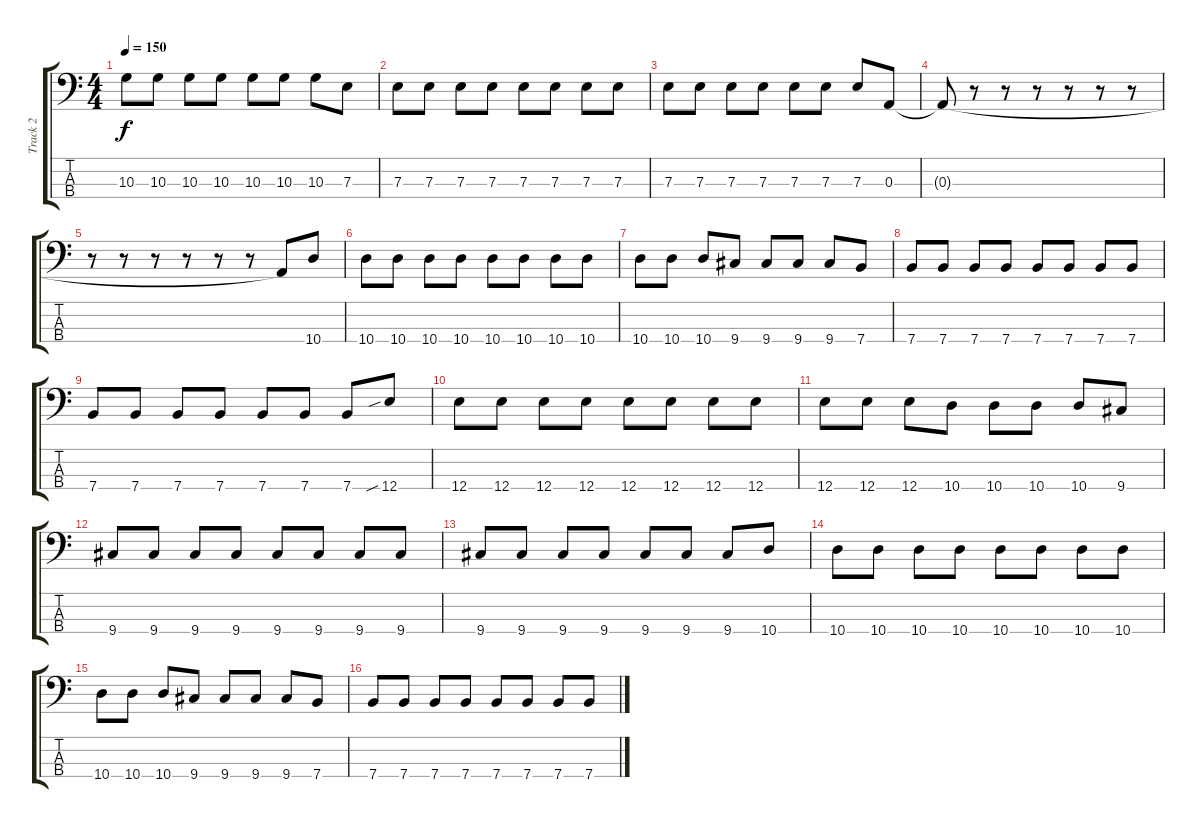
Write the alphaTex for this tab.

\track ("Track 2" "Track 2") {instrument electricbasspick}
\staff {score tabs}
\tuning (G2 D2 A1 E1) {hide}
\ts (4 4)
\tempo 150
\clef f4
\ks c
10.3.8{dy f} 10.3.8 10.3.8 10.3.8 10.3.8 10.3.8 10.3.8 7.3.8 |
7.3.8 7.3.8 7.3.8 7.3.8 7.3.8 7.3.8 7.3.8 7.3.8 |
7.3.8 7.3.8 7.3.8 7.3.8 7.3.8 7.3.8 7.3.8 0.3.8 |
0.3{t}.8 r.8 r.8 r.8 r.8 r.8 r.8 |
r.8 r.8 r.8 r.8 r.8 r.8 0.3{t}.8 10.4.8 |
10.4.8 10.4.8 10.4.8 10.4.8 10.4.8 10.4.8 10.4.8 10.4.8 |
10.4.8 10.4.8 10.4.8 9.4.8 9.4.8 9.4.8 9.4.8 7.4.8 |
7.4.8 7.4.8 7.4.8 7.4.8 7.4.8 7.4.8 7.4.8 7.4.8 |
7.4.8 7.4.8 7.4.8 7.4.8 7.4.8 7.4.8 7.4.8 12.4{sib}.8 |
12.4.8 12.4.8 12.4.8 12.4.8 12.4.8 12.4.8 12.4.8 12.4.8 |
12.4.8 12.4.8 12.4.8 10.4.8 10.4.8 10.4.8 10.4.8 9.4.8 |
9.4.8 9.4.8 9.4.8 9.4.8 9.4.8 9.4.8 9.4.8 9.4.8 |
9.4.8 9.4.8 9.4.8 9.4.8 9.4.8 9.4.8 9.4.8 10.4.8 |
10.4.8 10.4.8 10.4.8 10.4.8 10.4.8 10.4.8 10.4.8 10.4.8 |
10.4.8 10.4.8 10.4.8 9.4.8 9.4.8 9.4.8 9.4.8 7.4.8 |
7.4.8 7.4.8 7.4.8 7.4.8 7.4.8 7.4.8 7.4.8 7.4.8
